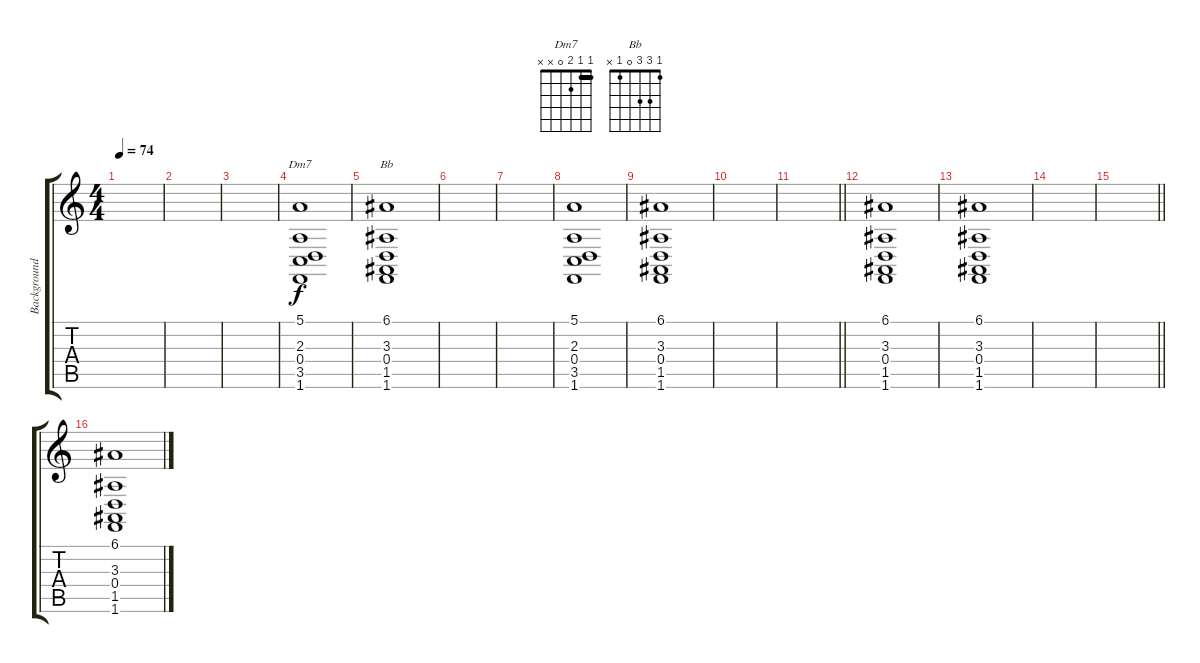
\track ("Background singers" "Background") {instrument choiraahs}
\staff {score tabs}
\tuning (E4 B3 G3 D3 A2 E2) {hide}
\chord ("Dm7" 1 1 2 0 x x) {barre 1}
\chord ("Bb" 1 3 3 0 1 x)
\ts (4 4)
\tempo 74
\clef g2
\ks c
|
|
|
(5.1 2.3 0.4 3.5 1.6).1{ch "Dm7" volume 16} |
(6.1 3.3 0.4 1.5 1.6).1{ch "Bb" volume 12} |
|
|
(5.1 2.3 0.4 3.5 1.6).1{volume 16} |
(6.1 3.3 0.4 1.5 1.6).1{volume 12} |
|
\barLineRight lightlight
|
(6.1 3.3 0.4 1.5 1.6).1{volume 12} |
(6.1 3.3 0.4 1.5 1.6).1{volume 12} |
|
\barLineRight lightlight
|
(6.1 3.3 0.4 1.5 1.6).1{volume 12}
